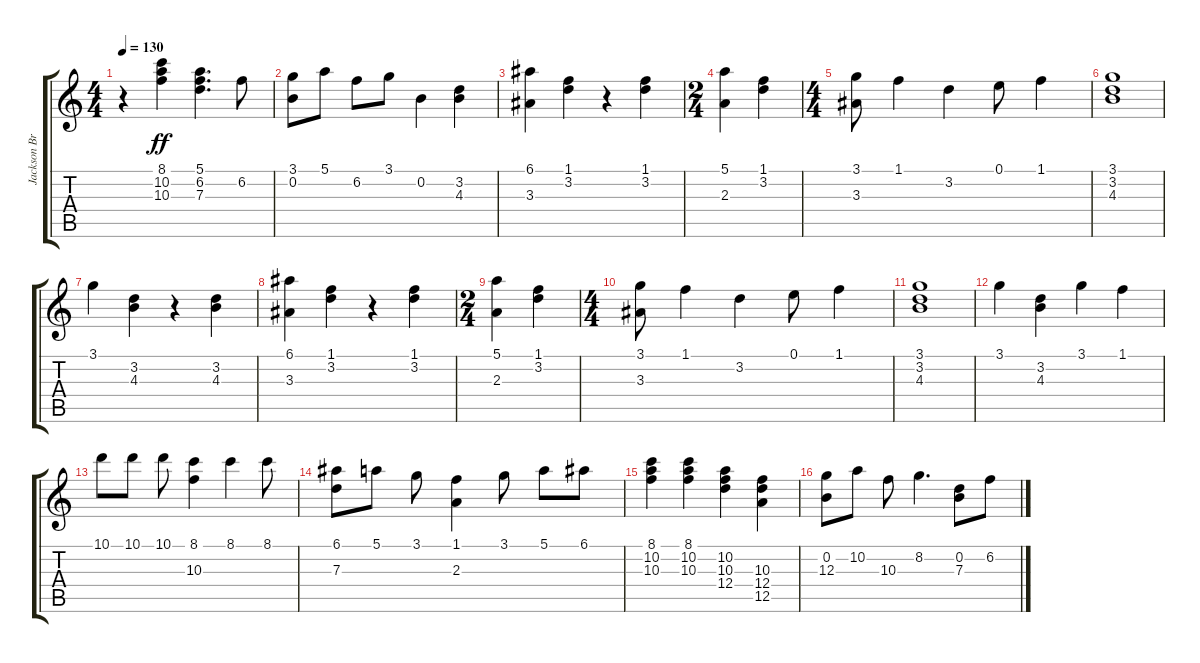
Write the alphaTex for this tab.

\track ("Jackson Browne" "Jackson Br") {instrument acousticguitarsteel}
\staff {score tabs}
\tuning (E4 B3 G3 D3 A2 E2) {hide}
\ts (4 4)
\tempo 130
\clef g2
\ks c
r.4{dy ff} (8.1 10.2 10.3).4 (5.1 6.2 7.3).4{d} 6.2.8 |
(3.1 0.2).8 5.1.8 6.2.8 3.1.8 0.2.4 (3.2 4.3).4 |
(6.1 3.3).4 (1.1 3.2).4 r.4 (1.1 3.2).4 |
\ts (2 4)
(5.1 2.3).4 (1.1 3.2).4 |
\ts (4 4)
(3.1 3.3).8 1.1.4 3.2.4 0.1.8 1.1.4 |
(3.1 3.2 4.3).1 |
3.1.4 (3.2 4.3).4 r.4 (3.2 4.3).4 |
(6.1 3.3).4 (1.1 3.2).4 r.4 (1.1 3.2).4 |
\ts (2 4)
(5.1 2.3).4 (1.1 3.2).4 |
\ts (4 4)
(3.1 3.3).8 1.1.4 3.2.4 0.1.8 1.1.4 |
(3.1 3.2 4.3).1 |
3.1.4 (3.2 4.3).4 3.1.4 1.1.4 |
10.1.8 10.1.8 10.1.8 (8.1 10.3).4 8.1.4 8.1.8 |
(6.1 7.3).8 5.1.8 3.1.8 (1.1 2.3).4 3.1.8 5.1.8 6.1.8 |
(8.1 10.2 10.3).4 (8.1 10.2 10.3).4 (10.2 10.3 12.4).4 (10.3 12.4 12.5).4 |
(0.2 12.3).8 10.2.8 10.3.8 8.2.4{d} (0.2 7.3).8 6.2.8
